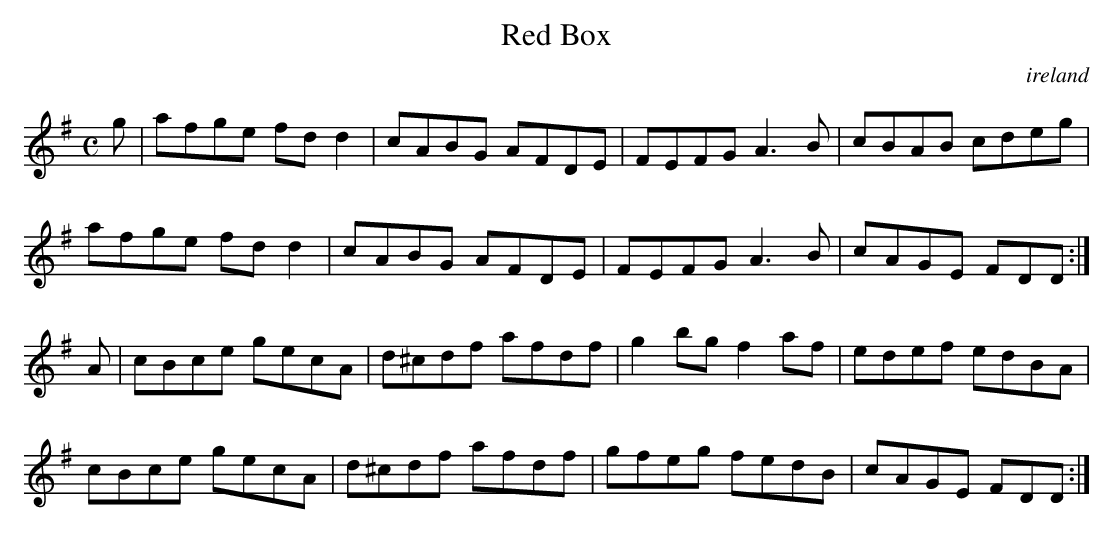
X:1
T:Red Box
O:ireland
M:C
L:1/8
K:D Mixolydian
g|afge fdd2|cABG AFDE|FEFG A3B|cBAB cdeg|!
afge fdd2|cABG AFDE|FEFG A3B|cAGE FDD:|!
A|cBce gecA|d^cdf afdf|g2bg f2af|edef edBA|!
cBce gecA|d^cdf afdf|gfeg fedB|cAGE FDD:|!
